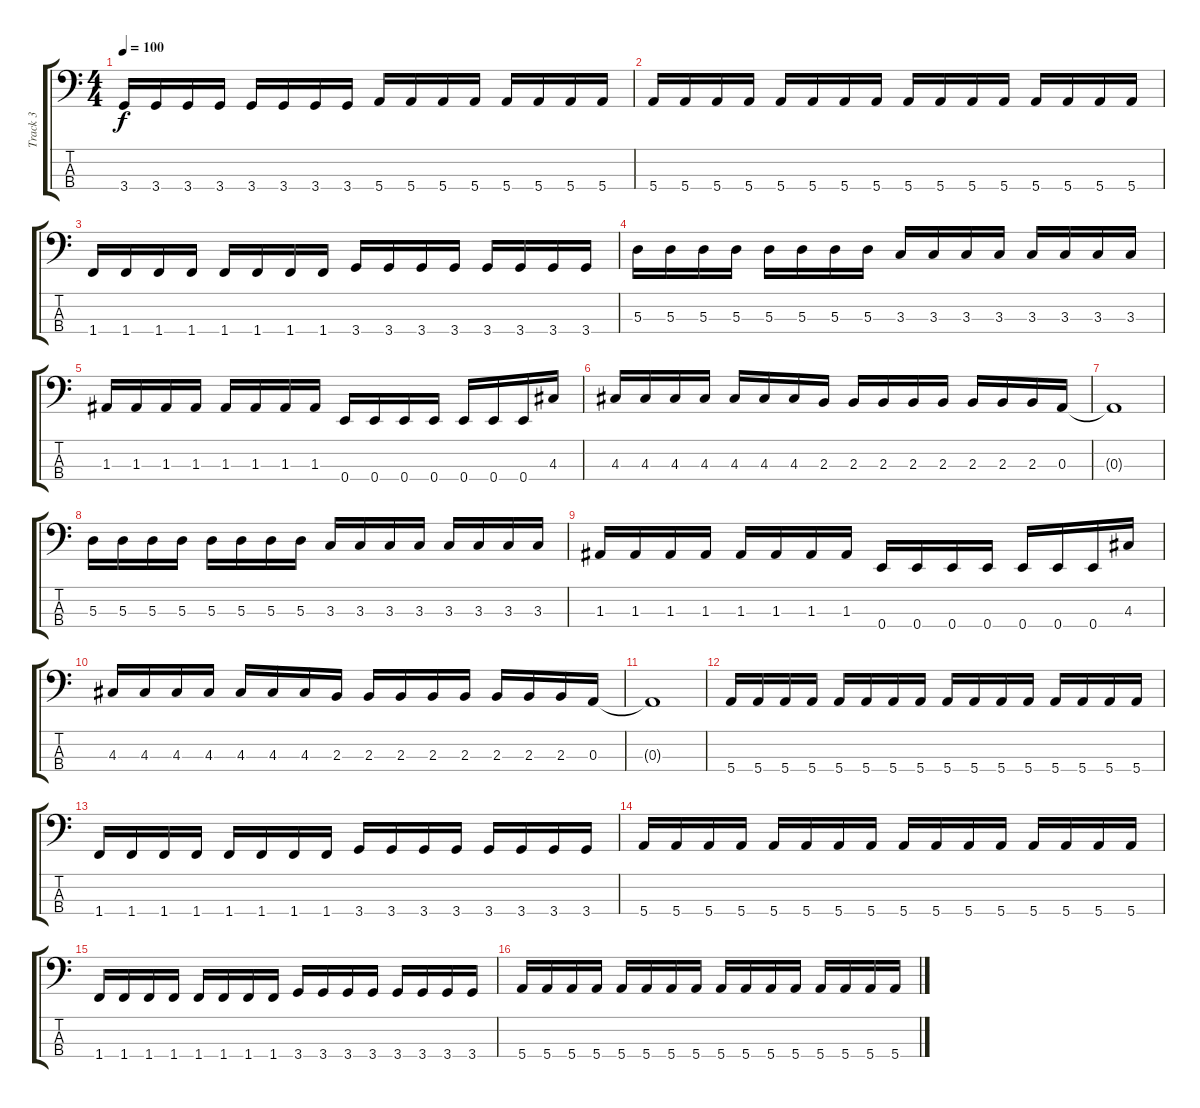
\track ("Track 3" "Track 3") {instrument electricbasspick}
\staff {score tabs}
\tuning (G2 D2 A1 E1) {hide}
\ts (4 4)
\tempo 100
\clef f4
\ks c
3.4.16{dy f} 3.4.16 3.4.16 3.4.16 3.4.16 3.4.16 3.4.16 3.4.16 5.4.16 5.4.16 5.4.16 5.4.16 5.4.16 5.4.16 5.4.16 5.4.16 |
5.4.16 5.4.16 5.4.16 5.4.16 5.4.16 5.4.16 5.4.16 5.4.16 5.4.16 5.4.16 5.4.16 5.4.16 5.4.16 5.4.16 5.4.16 5.4.16 |
1.4.16 1.4.16 1.4.16 1.4.16 1.4.16 1.4.16 1.4.16 1.4.16 3.4.16 3.4.16 3.4.16 3.4.16 3.4.16 3.4.16 3.4.16 3.4.16 |
5.3.16 5.3.16 5.3.16 5.3.16 5.3.16 5.3.16 5.3.16 5.3.16 3.3.16 3.3.16 3.3.16 3.3.16 3.3.16 3.3.16 3.3.16 3.3.16 |
1.3.16 1.3.16 1.3.16 1.3.16 1.3.16 1.3.16 1.3.16 1.3.16 0.4.16 0.4.16 0.4.16 0.4.16 0.4.16 0.4.16 0.4.16 4.3.16 |
4.3.16 4.3.16 4.3.16 4.3.16 4.3.16 4.3.16 4.3.16 2.3.16 2.3.16 2.3.16 2.3.16 2.3.16 2.3.16 2.3.16 2.3.16 0.3.16 |
0.3{t}.1 |
5.3.16 5.3.16 5.3.16 5.3.16 5.3.16 5.3.16 5.3.16 5.3.16 3.3.16 3.3.16 3.3.16 3.3.16 3.3.16 3.3.16 3.3.16 3.3.16 |
1.3.16 1.3.16 1.3.16 1.3.16 1.3.16 1.3.16 1.3.16 1.3.16 0.4.16 0.4.16 0.4.16 0.4.16 0.4.16 0.4.16 0.4.16 4.3.16 |
4.3.16 4.3.16 4.3.16 4.3.16 4.3.16 4.3.16 4.3.16 2.3.16 2.3.16 2.3.16 2.3.16 2.3.16 2.3.16 2.3.16 2.3.16 0.3.16 |
0.3{t}.1 |
5.4.16 5.4.16 5.4.16 5.4.16 5.4.16 5.4.16 5.4.16 5.4.16 5.4.16 5.4.16 5.4.16 5.4.16 5.4.16 5.4.16 5.4.16 5.4.16 |
1.4.16 1.4.16 1.4.16 1.4.16 1.4.16 1.4.16 1.4.16 1.4.16 3.4.16 3.4.16 3.4.16 3.4.16 3.4.16 3.4.16 3.4.16 3.4.16 |
5.4.16 5.4.16 5.4.16 5.4.16 5.4.16 5.4.16 5.4.16 5.4.16 5.4.16 5.4.16 5.4.16 5.4.16 5.4.16 5.4.16 5.4.16 5.4.16 |
1.4.16 1.4.16 1.4.16 1.4.16 1.4.16 1.4.16 1.4.16 1.4.16 3.4.16 3.4.16 3.4.16 3.4.16 3.4.16 3.4.16 3.4.16 3.4.16 |
5.4.16 5.4.16 5.4.16 5.4.16 5.4.16 5.4.16 5.4.16 5.4.16 5.4.16 5.4.16 5.4.16 5.4.16 5.4.16 5.4.16 5.4.16 5.4.16
